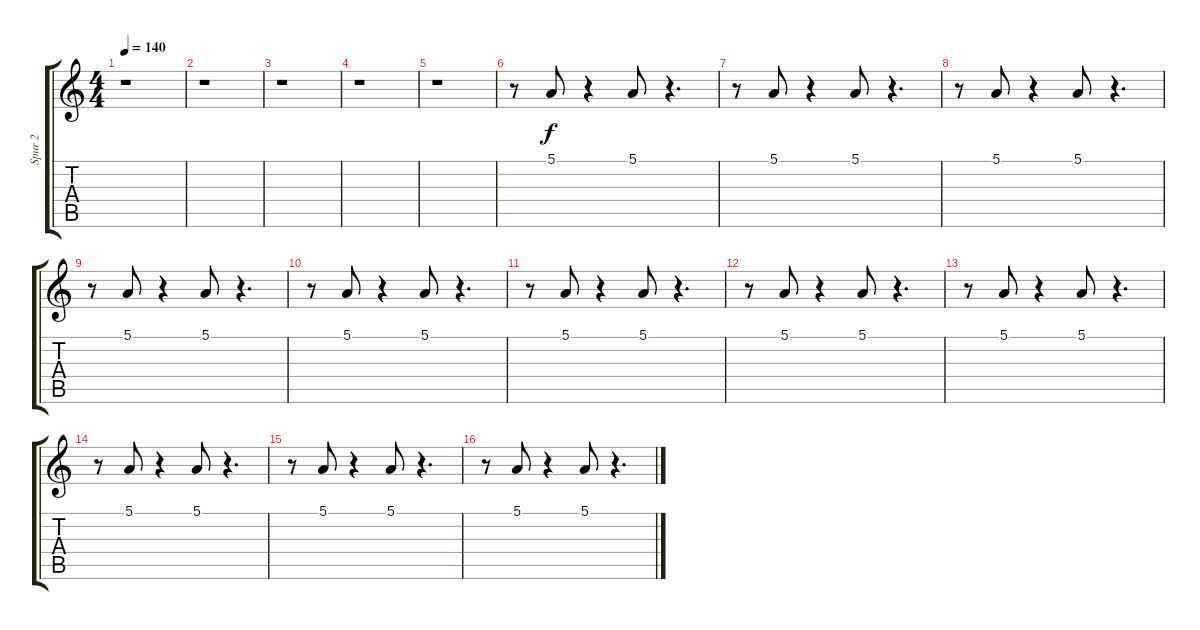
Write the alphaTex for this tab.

\track ("Spur 2" "Spur 2") {instrument lead2sawtooth}
\staff {score tabs}
\tuning (E4 B3 G3 D3 A2 E2) {hide}
\ts (4 4)
\tempo 140
\clef g2
\ks c
r.1{dy f instrument lead2sawtooth} |
r.1 |
r.1 |
r.1 |
r.1 |
r.8 5.1.8 r.4 5.1.8 r.4{d} |
r.8 5.1.8 r.4 5.1.8 r.4{d} |
r.8 5.1.8 r.4 5.1.8 r.4{d} |
r.8 5.1.8 r.4 5.1.8 r.4{d} |
r.8 5.1.8 r.4 5.1.8 r.4{d} |
r.8 5.1.8 r.4 5.1.8 r.4{d} |
r.8 5.1.8 r.4 5.1.8 r.4{d} |
r.8 5.1.8 r.4 5.1.8 r.4{d} |
r.8 5.1.8 r.4 5.1.8 r.4{d} |
r.8 5.1.8 r.4 5.1.8 r.4{d} |
r.8 5.1.8 r.4 5.1.8 r.4{d}
